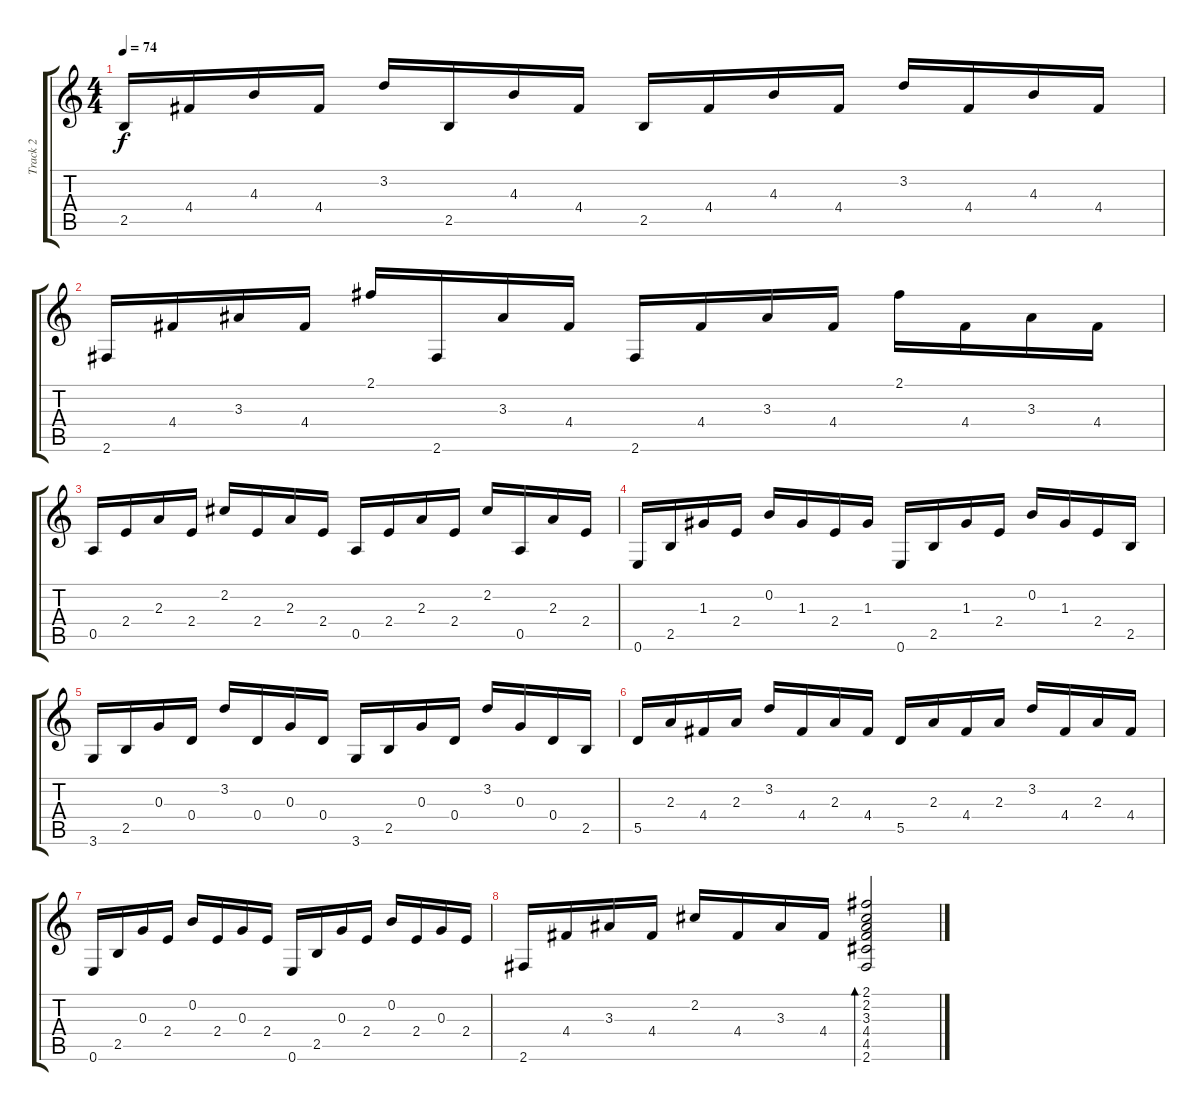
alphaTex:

\track ("Track 2" "Track 2") {instrument acousticguitarnylon}
\staff {score tabs}
\tuning (E4 B3 G3 D3 A2 E2) {hide}
\ts (4 4)
\tempo 74
\clef g2
\ks c
2.5.16{dy f} 4.4.16 4.3.16 4.4.16 3.2.16 2.5.16 4.3.16 4.4.16 2.5.16 4.4.16 4.3.16 4.4.16 3.2.16 4.4.16 4.3.16 4.4.16 |
2.6.16 4.4.16 3.3.16 4.4.16 2.1.16 2.6.16 3.3.16 4.4.16 2.6.16 4.4.16 3.3.16 4.4.16 2.1.16 4.4.16 3.3.16 4.4.16 |
0.5.16 2.4.16 2.3.16 2.4.16 2.2.16 2.4.16 2.3.16 2.4.16 0.5.16 2.4.16 2.3.16 2.4.16 2.2.16 0.5.16 2.3.16 2.4.16 |
0.6.16 2.5.16 1.3.16 2.4.16 0.2.16 1.3.16 2.4.16 1.3.16 0.6.16 2.5.16 1.3.16 2.4.16 0.2.16 1.3.16 2.4.16 2.5.16 |
3.6.16 2.5.16 0.3.16 0.4.16 3.2.16 0.4.16 0.3.16 0.4.16 3.6.16 2.5.16 0.3.16 0.4.16 3.2.16 0.3.16 0.4.16 2.5.16 |
5.5.16 2.3.16 4.4.16 2.3.16 3.2.16 4.4.16 2.3.16 4.4.16 5.5.16 2.3.16 4.4.16 2.3.16 3.2.16 4.4.16 2.3.16 4.4.16 |
0.6.16 2.5.16 0.3.16 2.4.16 0.2.16 2.4.16 0.3.16 2.4.16 0.6.16 2.5.16 0.3.16 2.4.16 0.2.16 2.4.16 0.3.16 2.4.16 |
2.6.16 4.4.16 3.3.16 4.4.16 2.2.16 4.4.16 3.3.16 4.4.16 (2.1 2.2 3.3 4.4 4.5 2.6).2{bd 120}
